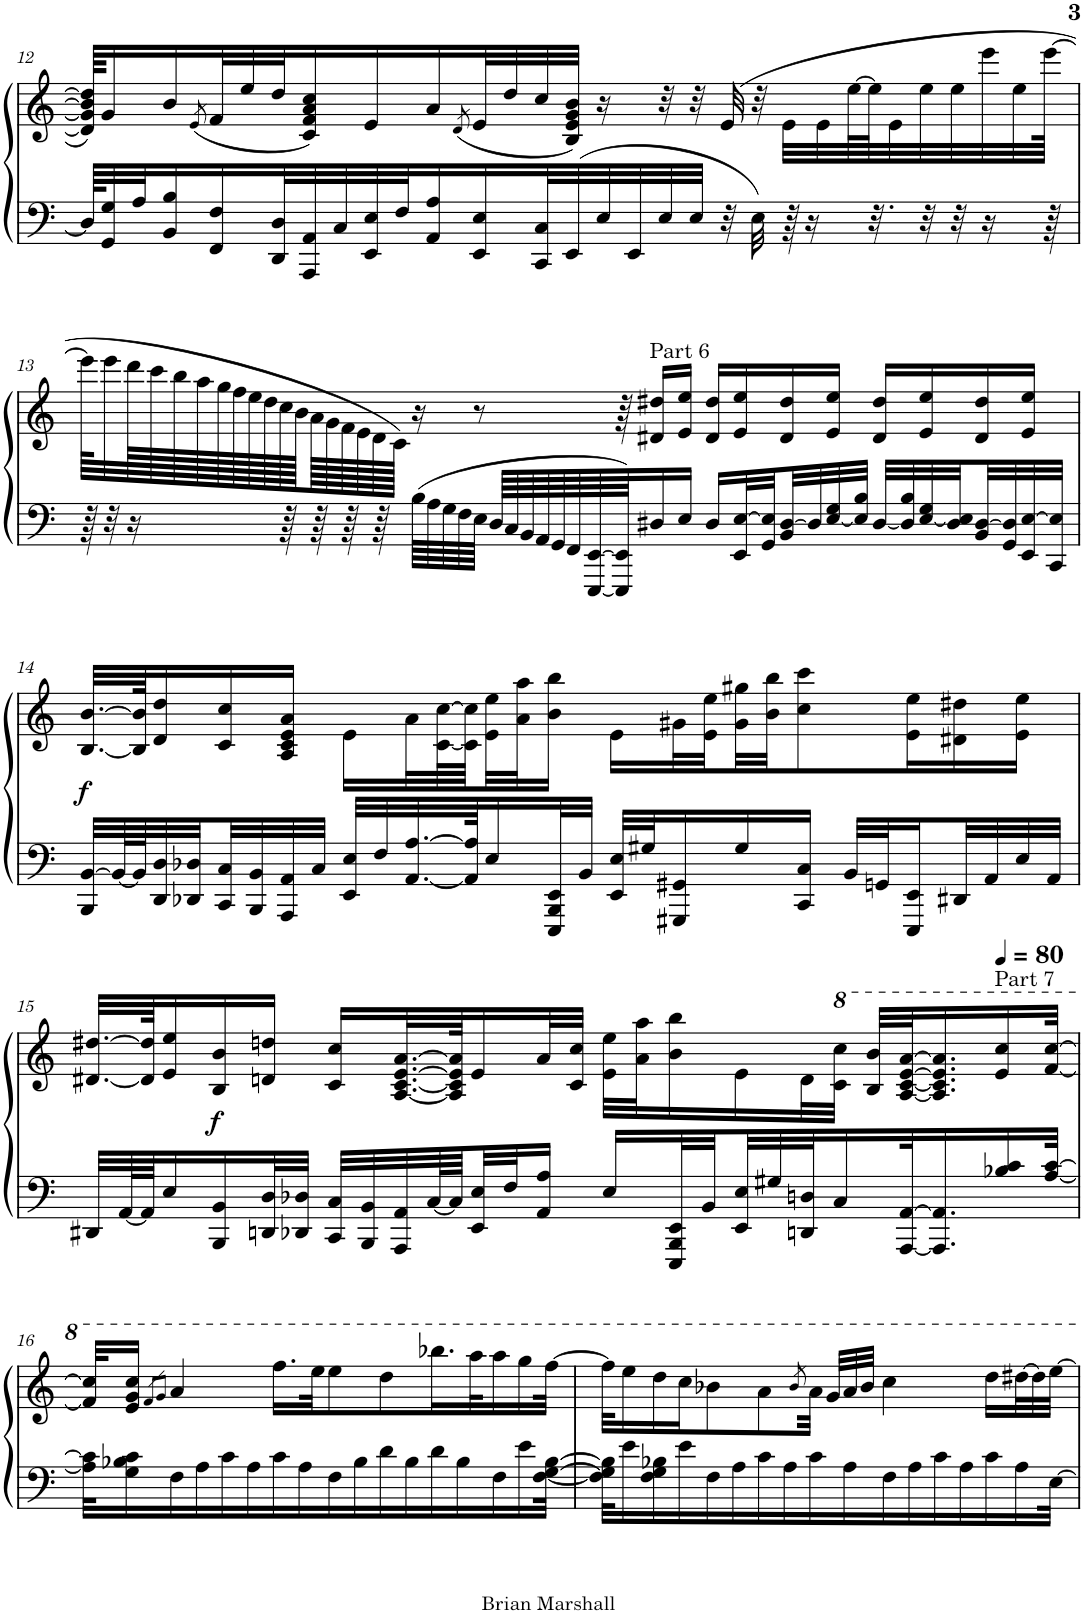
**kern	**kern	**dynam
*part1	*part1	*part1
*staff2	*staff1	*staff1/2
*I"Piano	*	*
*I'Pno.	*	*
!!LO:PB:g=z
*clefF4	*clefG2	*
*k[]	*k[]	*
*M4/4	*M4/4	*
=12	=12	=12
64D/KLLL]	64d/] 64g/] 64b/] 64dd/]KKLL	.
32GG/ 32G/	16g/	.
32A/J	.	.
16BB/ 16B/	16b/	.
.	(8qe/	.
16FF/ 16F/	32f/L	.
.	32ee/	.
32DD/ 32D/L	32dd/J	.
32AAA/ 32AA/	16c/ 16f/ 16a/ 16cc/)	.
32C/	.	.
32EE/ 32E/	16e/	.
32F/J	.	.
16AA/ 16A/	16a/	.
.	(8qd/	.
16EE/ 16E/	32e/L	.
.	32dd/	.
32CC/ 32C/L	32cc/	.
32EE/	32B/ 32e/ 32g/ 32b/JJJ)	.
32E/	16r	.
32EE/	.	.
32E/	32r	.
32E/JJJ	32r	.
32r	(32e/	.
32E\	32r	.
64r	32e\LLL	.
16r	.	.
.	32e\	.
.	[64ee\L	.
32.r	64ee\J]	.
.	32e\	.
32r	32ee\	.
32r	32ee\	.
16r	32eee\	.
.	32ee\	.
64r	[64eee\JJJk	.
!!LO:LB:g=z
=13	=13	=13
64r	64eee\KLLL]	.
32r	32eee\	.
16r	128ddd\LL	.
.	128ccc\	.
.	128bb\	.
.	128aa\	.
.	128gg\	.
.	128ff\	.
.	128ee\	.
.	128dd\	.
64r	128cc\	.
.	128b\	.
64r	128a\	.
.	128g\	.
64r	128f\	.
.	128e\	.
64r	128d\	.
.	128c\JJJJJ)	.
64B\LLLL	16r	.
64A\	.	.
64G\	.	.
64F\	.	.
64E\JJJJ	8r	.
64D/LLLL	.	.
64C/	.	.
64BB/	.	.
64AA/	.	.
64GG/	.	.
64FF/	.	.
[64EEE/ [64EE/	.	.
64EEE/] 64EE/]JJ	64r	.
!	!LO:TX:a:t=Part 6	!
16D#X/	16d#X/ 16dd#X/LL	.
16E/JJ	16e/ 16ee/JJ	.
16D#/LL	16d#/ 16dd#/LL	.
32EE/ [32E/L	16e/ 16ee/	.
32GG/ 32E/]	.	.
32BB/ [32D#/	16d#/ 16dd#/	.
32D#/]	.	.
[32E/ 32G/	16e/ 16ee/JJ	.
32E/] 32B/JJJ	.	.
[32D#/LLL	16d#/ 16dd#/LL	.
32D#/] 32B/	.	.
[32E/ 32G/	16e/ 16ee/	.
32D#/ 32E/]	.	.
32BB/ [32D#/	16d#/ 16dd#/	.
32GG/ 32D#/]	.	.
32EE/ [32E/	16e/ 16ee/JJ	.
32CC/ 32E/]JJJ	.	.
!!LO:LB:g=z
=14	=14	=14
!	!	!LO:DY:b
32BBB/ [32BB/LLL	[32.B/ [32.b/LLL	f
64BB/L_	.	.
64BB/J]	64B/] 64b/]JK	.
32DD/ 32D/	16d/ 16dd/	.
32DD-X/ 32D-X/	.	.
32CC/ 32C/	16c/ 16cc/	.
32BBB/ 32BB/	.	.
32AAA/ 32AA/	16A/ 16c/ 16e/ 16a/JJ	.
32C/JJJ	.	.
32EE/ 32E/LLL	16e\LL	.
32F/	.	.
[32.AA/ [32.A/	32a\L	.
.	[64c\ [64cc\L	.
64AA/] 64A/]JK	64c\] 64cc\]J	.
16E/	32e\ 32ee\	.
.	32a\ 32aa\J	.
32EEE/ 32BBB/ 32EE/L	16b\ 16bb\JJ	.
32BB/JJJ	.	.
32EE/ 32E/LLL	16e\LL	.
32G#X/J	.	.
16GGG#X/ 16GG#X/	32g#X\L	.
.	32e\ 32ee\	.
16G#/	32g#\ 32gg#X\	.
.	32b\ 32bb\JJ	.
16CC/ 16C/JJ	8cc\ 8ccc\	.
32BB/LLL	.	.
32GGn/J	.	.
16EEE/ 16EE/	16e\ 16ee\L	.
32DD#X/L	16d#X\ 16dd#X\	.
32AA/	.	.
32E/	16e\ 16ee\JJ	.
32AA/JJJ	.	.
!!LO:LB:g=z
=15	=15	=15
32DD#X/LLL	[32.d#X/ [32.dd#X/LLL	.
[64AA/L	.	.
64AA/JJ]	64d#/] 64dd#/]JK	.
16E/	16e/ 16ee/	.
!	!	!LO:DY:b
16BBB/ 16BB/	16B/ 16b/	f
32DDn/ 32D/L	16dn/ 16ddn/JJ	.
32DD-X/ 32D-X/JJJ	.	.
32CC/ 32C/LLL	16c/ 16cc/LL	.
32BBB/ 32BB/	.	.
32AAA/ 32AA/	[32.A/ [32.c/ [32.e/ [32.a/L	.
[64C/L	.	.
64C/J]	64A/] 64c/] 64e/] 64a/]JK	.
32EE/ 32E/	16e/	.
32F/J	.	.
16AA/ 16A/JJ	32a/L	.
.	32c/ 32cc/JJJ	.
16E/LL	32e\ 32ee\LLL	.
.	32a\ 32aa\J	.
32EEE/ 32BBB/ 32EE/L	16b\ 16bb\	.
32BB/	.	.
32EE/ 32E/	16e\	.
32G#X/	.	.
32DDn/ 32Dn/J	32d\L	.
16C/	32cc\ 32ccc\JJJ	.
.	32b/ 32bb/LLL	.
[32AAA/ [32AA/K	[32a/ [32cc/ [32ee/ [32aa/J	.
16.AAA/] 16.AA/]	16.a/] 16.cc/] 16.ee/] 16.aa/]	.
*	*MM80	*
!	!LO:TX:a:t=Part 7	!
16B-X/ 16c/	16ee/ 16ccc/	.
[32A/ [32c/JJk	[32ff/ [32ccc/JJk	.
!!LO:LB:g=z
=16	=16	=16
32A\] 32c\]KLL	32ff/] 32ccc/]KLL	.
16G\ 16B-X\ 16c\	16ee/ 16gg/ 16ccc/JJ	.
.	8qff/L	.
.	8qgg/J	.
16F\	4aa/	.
16A\	.	.
16c\	.	.
16A\	.	.
16c\	16.fff\LL	.
16A\	.	.
.	32eee\JK	.
16F\	8eee\	.
16B-\	.	.
16d\	8ddd\	.
16B-\	.	.
16d\	16.bbb-X\L	.
16B-\	.	.
.	32aaa\K	.
16F\	16aaa\	.
16e\	16ggg\	.
[32F\ [32G\ [32B-\JJk	[32fff\JJk	.
=17	=17	=17
32F\] 32G\] 32B-\]KLL	32fff\KLL]	.
16e\	16eee\	.
16F\ 16G\ 16B-X\	16ddd\	.
16e\	16ccc\J	.
16F\	8bb-X\	.
16A\	.	.
16c\	8aa\	.
16A\	.	.
.	8qbb-/	.
16c\	32aa\Jkk	.
.	32gg/LLL	.
16A\	32aa/	.
.	32bb-/JJJ	.
16F\	4ccc\	.
16A\	.	.
16c\	.	.
16A\	.	.
16c\	16ddd\LL	.
16A\	[32ddd#X\L	.
.	32ddd#\]	.
[32E\JJk	[32eee\JJJ	.
=	=	=
*-	*-	*-
